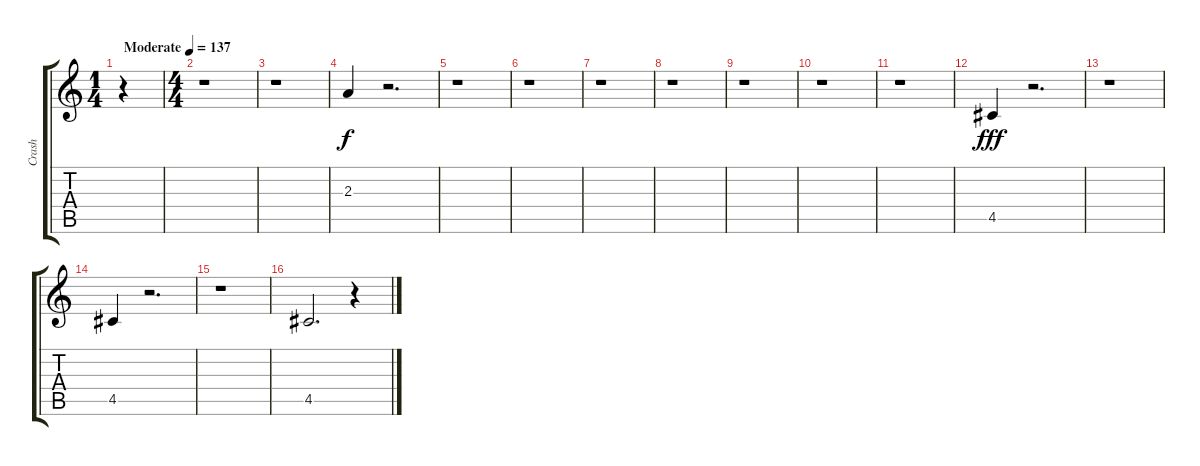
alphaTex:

\track ("Crash" "Crash") {mute instrument acousticguitarsteel}
\staff {score tabs}
\tuning (E4 B3 G3 D3 A2 E2) {hide}
\ts (1 4)
\tempo (137 "Moderate")
\clef g2
\ks c
r.4{dy f instrument acousticguitarsteel} |
\ts (4 4)
r.1 |
r.1 |
2.3.4 r.2{d} |
r.1 |
r.1 |
r.1 |
r.1 |
r.1 |
r.1 |
r.1 |
4.5.4{dy fff} r.2{d} |
r.1 |
4.5.4 r.2{d} |
r.1 |
4.5.2{d} r.4
